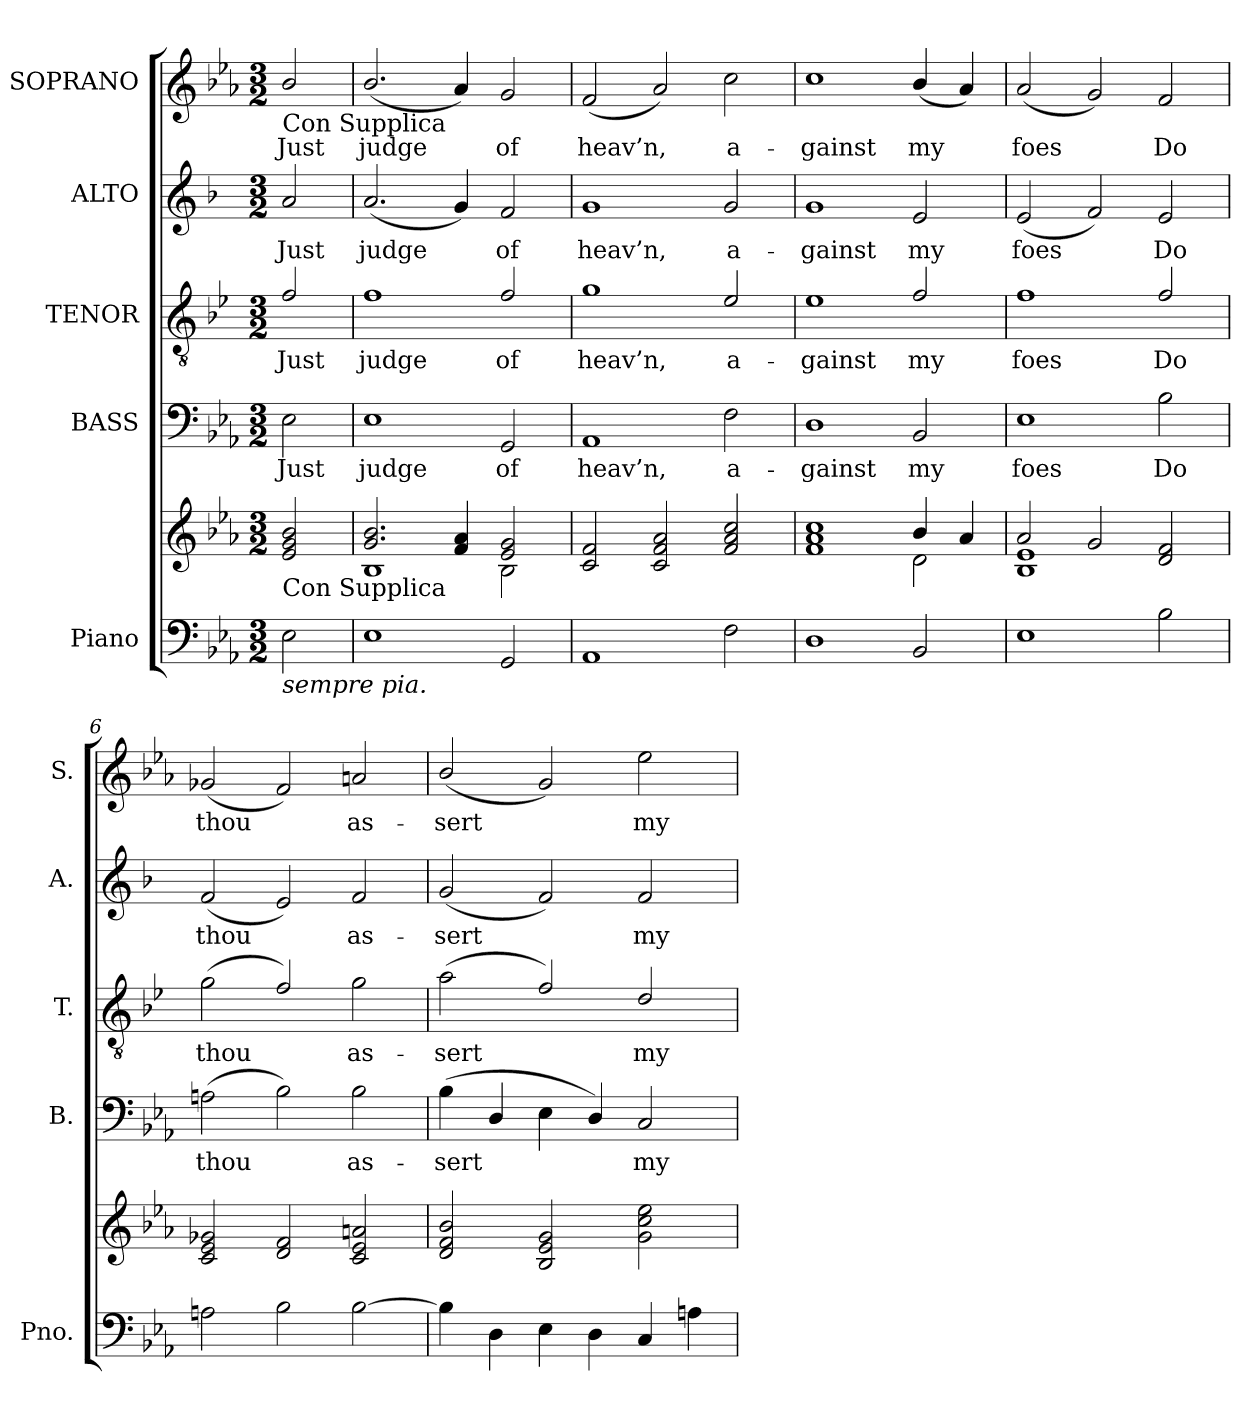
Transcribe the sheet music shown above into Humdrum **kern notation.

**kern	**kern	**kern	**text	**kern	**text	**kern	**text	**kern	**text
*part5	*part5	*part4	*part4	*part3	*part3	*part2	*part2	*part1	*part1
*staff6	*staff5	*staff4	*staff4	*staff3	*staff3	*staff2	*staff2	*staff1	*staff1
*I"Piano	*	*I"BASS	*	*I"TENOR	*	*I"ALTO	*	*I"SOPRANO	*
*I'Pno.	*	*I'B.	*	*I'T.	*	*I'A.	*	*I'S.	*
*clefF4	*clefG2	*clefF4	*	*clefGv2	*	*clefG2	*	*clefG2	*
*	*	*	*	*ITrd4c7	*	*ITrd1c2	*	*	*
*k[b-e-a-]	*k[b-e-a-]	*k[b-e-a-]	*	*k[b-e-a-]	*	*k[b-e-a-]	*	*k[b-e-a-]	*
*E-:	*E-:	*E-:	*	*E-:	*	*E-:	*	*E-:	*
*M3/2	*M3/2	*M3/2	*	*M3/2	*	*M3/2	*	*M3/2	*
=1	=1	=1	=1	=1	=1	=1	=1	=1	=1
!	!	!	!	!	!	!	!	!LO:TX:b:t=Con Supplica	!
!	!LO:TX:b:t=Con Supplica	!	!	!	!	!	!	!	!
!LO:TX:b:i:t=sempre pia.	!	!	!	!	!	!	!	!	!
!	!	!	!LO:LY:b	!	!LO:LY:b	!	!LO:LY:b	!	!LO:LY:b
2E-\	2e-/ 2g/ 2b-/	2E-\	Just	2B-/	Just	2g/	Just	2b-/	Just
=2	=2	=2	=2	=2	=2	=2	=2	=2	=2
*	*^	*	*	*	*	*	*	*	*
!	!	!	!	!LO:LY:b	!	!LO:LY:b	!	!LO:LY:b	!	!LO:LY:b
1E-	2.g/ 2.b-/	1B-	1E-	judge	1B-	judge	(<2.g/	judge	(<2.b-/	judge
.	4f/ 4a-/	.	.	.	.	.	4f/)	.	4a-/)	.
!	!	!	!	!LO:LY:b	!	!LO:LY:b	!	!LO:LY:b	!	!LO:LY:b
2GG/	2e-/ 2g/	2B-\	2GG/	of	2B-/	of	2e-/	of	2g/	of
=3	=3	=3	=3	=3	=3	=3	=3	=3	=3	=3
!	!	!	!	!LO:LY:b	!	!LO:LY:b	!	!LO:LY:b	!	!LO:LY:b
*	*v	*v	*	*	*	*	*	*	*	*
1AA-	2c/ 2f/	1AA-	heav’n,	1c	heav’n,	1f	heav’n,	(<2f/	heav’n,
.	2c/ 2f/ 2a-/	.	.	.	.	.	.	2a-/)	.
!	!	!	!LO:LY:b	!	!LO:LY:b	!	!LO:LY:b	!	!LO:LY:b
2F\	2f/ 2a-/ 2cc/	2F\	a-	2A-/	a-	2f/	a-	2cc\	a-
=4	=4	=4	=4	=4	=4	=4	=4	=4	=4
*	*^	*	*	*	*	*	*	*	*
!	!	!	!	!LO:LY:b	!	!LO:LY:b	!	!LO:LY:b	!	!LO:LY:b
1D	1a- 1cc	1f	1D	-gainst	1A-	-gainst	1f	-gainst	1cc	-gainst
!	!	!	!	!LO:LY:b	!	!LO:LY:b	!	!LO:LY:b	!	!LO:LY:b
2BB-/	4b-/	2d\	2BB-/	my	2B-/	my	2d/	my	(<4b-/	my
.	4a-/	.	.	.	.	.	.	.	4a-/)	.
=5	=5	=5	=5	=5	=5	=5	=5	=5	=5	=5
!	!	!	!	!LO:LY:b	!	!LO:LY:b	!	!LO:LY:b	!	!LO:LY:b
1E-	2a-/	1B- 1e-	1E-	foes	1B-	foes	(<2d/	foes	(<2a-/	foes
.	2g/	.	.	.	.	.	2e-/)	.	2g/)	.
!	!	!	!	!LO:LY:b	!	!LO:LY:b	!	!LO:LY:b	!	!LO:LY:b
2B-\	2d/ 2f/	2ryy	2B-\	Do	2B-/	Do	2d/	Do	2f/	Do
=6	=6	=6	=6	=6	=6	=6	=6	=6	=6	=6
!	!	!	!	!LO:LY:b	!	!LO:LY:b	!	!LO:LY:b	!	!LO:LY:b
*	*v	*v	*	*	*	*	*	*	*	*
2An\	2c/ 2e-/ 2g-X/	(>2An\	thou	(>2c\	thou	(<2e-/	thou	(<2g-X/	thou
2B-\	2d/ 2f/	2B-\)	.	2B-/)	.	2d/)	.	2f/)	.
!	!	!	!LO:LY:b	!	!LO:LY:b	!	!LO:LY:b	!	!LO:LY:b
[2B-\	2c/ 2e-/ 2an/	2B-\	as-	2c\	as-	2e-/	as-	2an/	as-
=7	=7	=7	=7	=7	=7	=7	=7	=7	=7
!	!	!	!LO:LY:b	!	!LO:LY:b	!	!LO:LY:b	!	!LO:LY:b
4B-\]	2d/ 2f/ 2b-/	(>4B-\	-sert	(>2d\	-sert	(<2f/	-sert	(<2b-/	-sert
4D\	.	4D/	.	.	.	.	.	.	.
4E-\	2B-/ 2e-/ 2g/	4E-\	.	2B-/)	.	2e-/)	.	2g/)	.
4D\	.	4D/)	.	.	.	.	.	.	.
!	!	!	!LO:LY:b	!	!LO:LY:b	!	!LO:LY:b	!	!LO:LY:b
4C/	2g\ 2cc\ 2ee-\	2C/	my	2G/	my	2e-/	my	2ee-\	my
4An\	.	.	.	.	.	.	.	.	.
=	=	=	=	=	=	=	=	=	=
*-	*-	*-	*-	*-	*-	*-	*-	*-	*-
